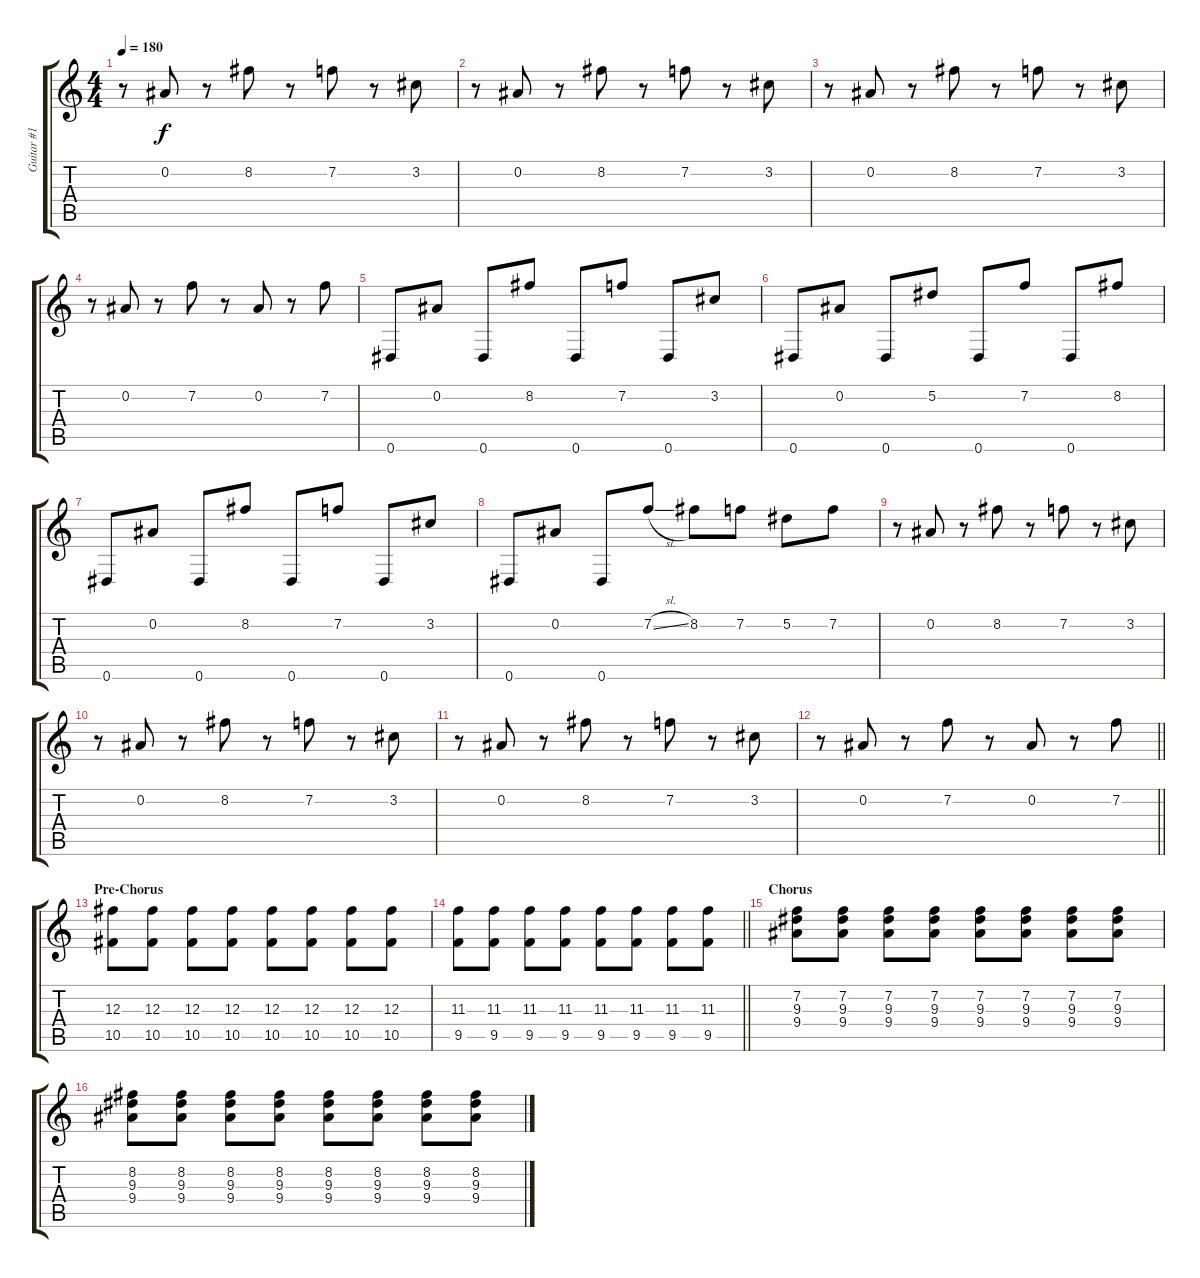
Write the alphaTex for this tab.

\track ("Guitar #1" "Guitar #1") {instrument distortionguitar}
\staff {score tabs}
\tuning (Eb4 Bb3 Gb3 Db3 Ab2 Eb2) {hide}
\ts (4 4)
\tempo 180
\clef g2
\ks c
r.8{dy f} 0.2.8 r.8 8.2.8 r.8 7.2.8 r.8 3.2.8 |
r.8 0.2.8 r.8 8.2.8 r.8 7.2.8 r.8 3.2.8 |
r.8 0.2.8 r.8 8.2.8 r.8 7.2.8 r.8 3.2.8 |
r.8 0.2.8 r.8 7.2.8 r.8 0.2.8 r.8 7.2.8 |
0.6.8 0.2.8 0.6.8 8.2.8 0.6.8 7.2.8 0.6.8 3.2.8 |
0.6.8 0.2.8 0.6.8 5.2.8 0.6.8 7.2.8 0.6.8 8.2.8 |
0.6.8 0.2.8 0.6.8 8.2.8 0.6.8 7.2.8 0.6.8 3.2.8 |
0.6.8 0.2.8 0.6.8 7.2{sl}.8 8.2.8 7.2.8 5.2.8 7.2.8 |
r.8 0.2.8 r.8 8.2.8 r.8 7.2.8 r.8 3.2.8 |
r.8 0.2.8 r.8 8.2.8 r.8 7.2.8 r.8 3.2.8 |
r.8 0.2.8 r.8 8.2.8 r.8 7.2.8 r.8 3.2.8 |
\barLineRight lightlight
r.8 0.2.8 r.8 7.2.8 r.8 0.2.8 r.8 7.2.8 |
\section ("" "Pre-Chorus")
(12.3 10.5).8 (12.3 10.5).8 (12.3 10.5).8 (12.3 10.5).8 (12.3 10.5).8 (12.3 10.5).8 (12.3 10.5).8 (12.3 10.5).8 |
\barLineRight lightlight
(11.3 9.5).8 (11.3 9.5).8 (11.3 9.5).8 (11.3 9.5).8 (11.3 9.5).8 (11.3 9.5).8 (11.3 9.5).8 (11.3 9.5).8 |
\section ("" "Chorus")
(7.2 9.3 9.4).8{volume 10} (7.2 9.3 9.4).8 (7.2 9.3 9.4).8 (7.2 9.3 9.4).8 (7.2 9.3 9.4).8 (7.2 9.3 9.4).8 (7.2 9.3 9.4).8 (7.2 9.3 9.4).8 |
(8.2 9.3 9.4).8 (8.2 9.3 9.4).8 (8.2 9.3 9.4).8 (8.2 9.3 9.4).8 (8.2 9.3 9.4).8 (8.2 9.3 9.4).8 (8.2 9.3 9.4).8 (8.2 9.3 9.4).8
